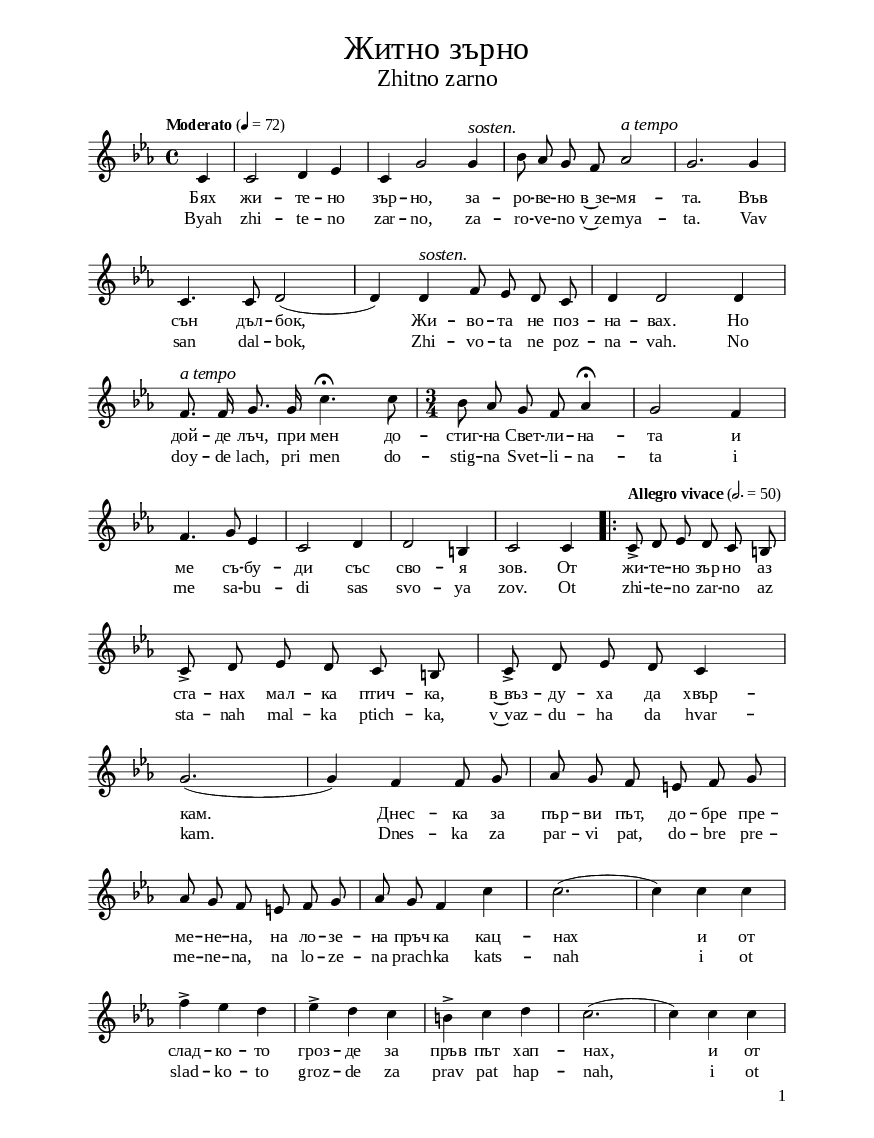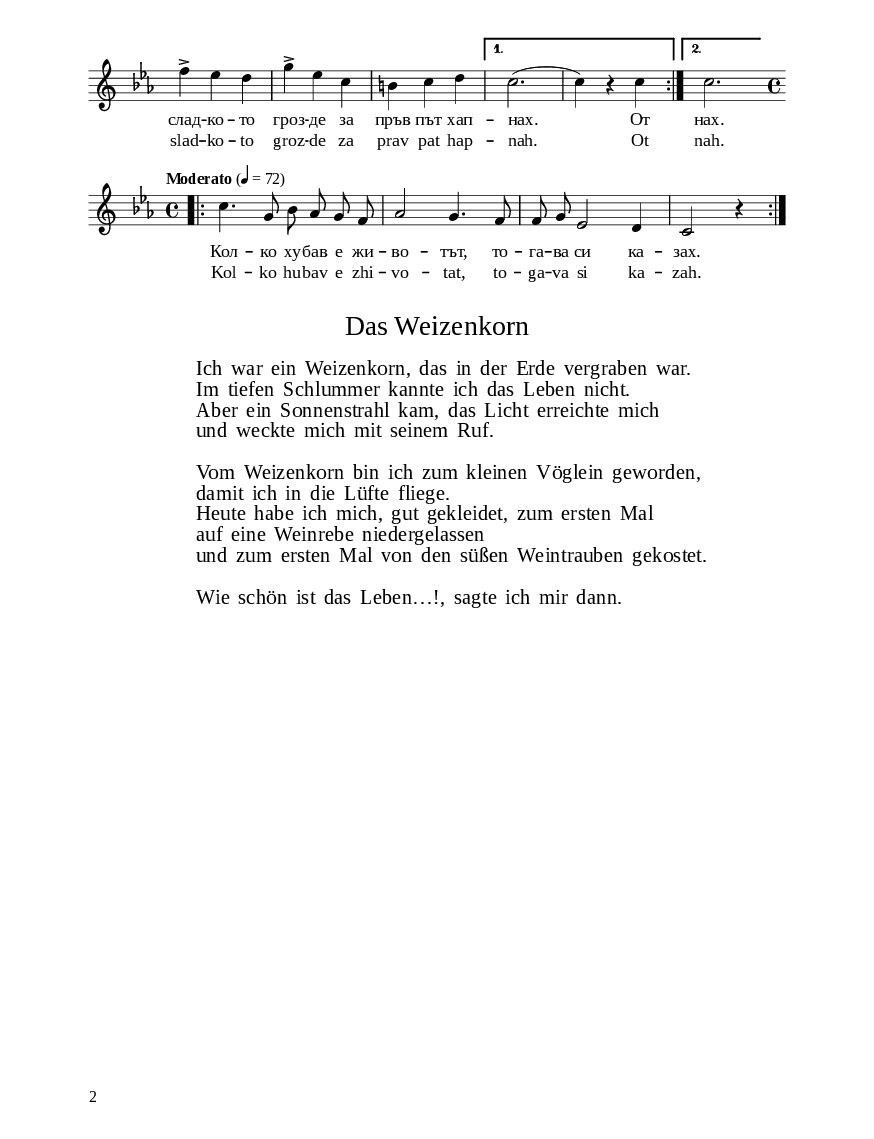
\version "2.24.0"

% include paper part and global functions
\include "include/globals.ily"

\bookpart {
  \label #'ref039
  \tocItem \markup " "
  \include "include/bookpart-paper.ily"
  \score {
    \include "include/score-layout.ily"

    \new Voice \relative c' {
      \clef treble
      \key c \minor
      \time 4/4
      \tempoFunc "Moderato" 4 "72"
      \autoBeamOff
      \partial 4
      c4 | c2 d4 es | c g'2 g4^\markup { \large \italic "sosten."} | bes8 as g f as2^\markup { \large \italic "a tempo"} | g2. g4 | \break

      c,4. c8 d2 (| d4) d^\markup { \large \italic "sosten."} f8 es d c | d4 d2 d4 |\break

      f8.^\markup { \large \italic "a tempo"} f16 g8. g16 c4. \fermata c8 | \time 3/4 bes as g f as4 \fermata | g2 f4 | \break

      f4. g8 es4 | c2 d4 | d2 b4 | c2 c4 | \repeat volta 2 {

        \tempoFunc "Allegro vivace" 2. "50"
        c8 -> d es d c b | |\break

        c -> d es d c  b | c -> d es d c 4 | \break

        g'2. (|g4) f f8 g8 | as g f e f g | \break

        as8 g f e f g | as g f4 c'4 | c2. (| c4) c c | \break

        f -> es d | es -> d c | b -> c d | c2. ( | c4)  c c  | \break

        f -> es d | g -> es c | b c d |
      }
      \alternative {
        {
          c2. ( | c4)  r4 c4  |
        }  {c2. \bar "||"  \break }
      }

      \repeat volta 2 {
        \time 4/4
        \tempoFunc "Moderato" 4 "72"
        \bar ".|:" c4. g8 bes as g f | as2 g4. f8 | f g es2 d4 | c2 r4
      }
    }

    \addlyrics {
      Бях жи -- те -- но зър -- но, за -- ро -- ве -- но в~зе -- мя -- та.

      Във сън дъл -- бок, Жи -- во -- та не поз -- на -- вах.

      Но дой -- де лъч, при мен до -- стиг -- на Свет -- ли -- на -- та

      и ме съ -- бу -- ди със сво -- я зов.

      От жи -- те -- но зър -- но аз ста -- нах мал -- ка птич -- ка,

      в~въз -- ду -- ха да хвър -- кам.

      Днес -- ка за пър -- ви път, до -- бре пре -- ме -- не -- на,

      на ло -- зе -- на пръч -- ка кац -- нах и от слад -- ко -- то гроз -- де

      за пръв път хап -- нах, и от слад -- ко -- то гроз -- де

      за пръв път хап -- нах. От нах.

      Кол -- ко ху -- бав е жи -- во -- тът, то -- га -- ва си ка -- зах.}
      \addlyrics {
        Byah zhi -- te -- no zar -- no, za -- ro -- ve -- no v~ze -- mya -- ta.

        Vav san dal -- bok, Zhi -- vo -- ta ne poz -- na -- vah.

        No doy -- de lach, pri men do -- stig -- na Svet -- li -- na -- ta

        i me sa -- bu -- di sas svo -- ya zov.

        Ot zhi -- te -- no zar -- no az sta -- nah mal -- ka ptich -- ka,

        v~vaz -- du -- ha da hvar -- kam.

        Dnes -- ka za par -- vi pat, do -- bre pre -- me -- ne -- na,

        na lo -- ze -- na prach -- ka kats -- nah i ot slad -- ko -- to groz -- de

        za prav pat hap -- nah, i ot slad -- ko -- to groz -- de

        za prav pat hap -- nah. Ot nah.

        Kol -- ko hu -- bav e zhi -- vo -- tat, to -- ga -- va si ka -- zah.}

        \header {
          title = \titleFunc "Житно зърно" "Zhitno zarno"
        }

        \midi{}

      } % score



      % include foreign translation(s) of the song
      \version "2.24.0"

\markup \fill-line { \fontsize #deTitleFontSize "Das Weizenkorn" }
\markup \null
\markup \null
\markup \fontsize #deCoupletFontSize {
  \hspace #8
  \override #`(baseline-skip . ,deCoupletBaselineSkip)

  \column {

 \line { "   "Ich war ein Weizenkorn, das in der Erde vergraben war.}

 \line { "   "Im tiefen Schlummer kannte ich das Leben nicht.}

 \line { "   "Aber ein Sonnenstrahl kam, das Licht erreichte mich}

 \line { "   "und weckte mich mit seinem Ruf. }
 \line { " " }

 \line { "   "Vom Weizenkorn bin ich zum kleinen Vöglein geworden,}

 \line { "   "damit ich in die Lüfte fliege. }

 \line { "   "Heute habe ich mich, gut gekleidet, zum ersten Mal}

 \line { "   "auf eine Weinrebe niedergelassen }

 \line { "   "und zum ersten Mal von den süßen Weintrauben gekostet.}
 \line { " " }

 \line { "   "Wie schön ist das Leben…!, sagte ich mir dann. }


  }
}


    } % bookpart

    % Più mosso
    %
